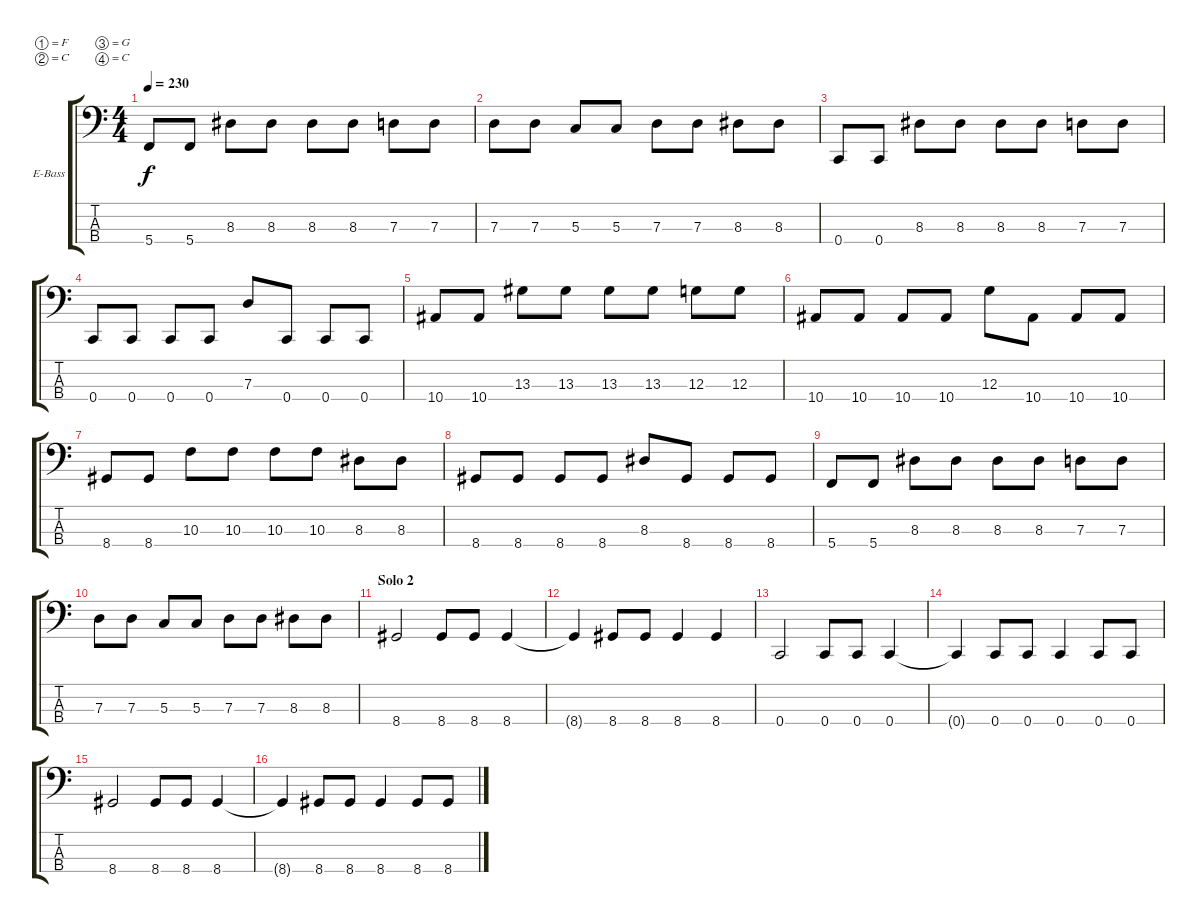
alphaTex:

\defaultSystemsLayout 4
\bracketExtendMode groupsimilarinstruments
\firstSystemTrackNameOrientation horizontal
\otherSystemsTrackNameOrientation horizontal
\track ("Electric Bass" "E-Bass") {instrument electricbassfinger}
\staff {score tabs}
\tuning (F2 C2 G1 C1)
\ts (4 4)
\tempo 230
\clef f4
\ks c
5.4.8{dy f} 5.4.8 8.3.8 8.3.8 8.3.8 8.3.8 7.3.8 7.3.8 |
7.3.8 7.3.8 5.3.8 5.3.8 7.3.8 7.3.8 8.3.8 8.3.8 |
0.4.8 0.4.8 8.3.8 8.3.8 8.3.8 8.3.8 7.3.8 7.3.8 |
0.4.8 0.4.8 0.4.8 0.4.8 7.3.8 0.4.8 0.4.8 0.4.8 |
10.4.8 10.4.8 13.3.8 13.3.8 13.3.8 13.3.8 12.3.8 12.3.8 |
10.4.8 10.4.8 10.4.8 10.4.8 12.3.8 10.4.8 10.4.8 10.4.8 |
8.4.8 8.4.8 10.3.8 10.3.8 10.3.8 10.3.8 8.3.8 8.3.8 |
8.4.8 8.4.8 8.4.8 8.4.8 8.3.8 8.4.8 8.4.8 8.4.8 |
5.4.8 5.4.8 8.3.8 8.3.8 8.3.8 8.3.8 7.3.8 7.3.8 |
7.3.8 7.3.8 5.3.8 5.3.8 7.3.8 7.3.8 8.3.8 8.3.8 |
\section ("" "Solo 2")
8.4.2 8.4.8 8.4.8 8.4.4 |
8.4{t}.4 8.4.8 8.4.8 8.4.4 8.4.4 |
0.4.2 0.4.8 0.4.8 0.4.4 |
0.4{t}.4 0.4.8 0.4.8 0.4.4 0.4.8 0.4.8 |
8.4.2 8.4.8 8.4.8 8.4.4 |
8.4{t}.4 8.4.8 8.4.8 8.4.4 8.4.8 8.4.8
